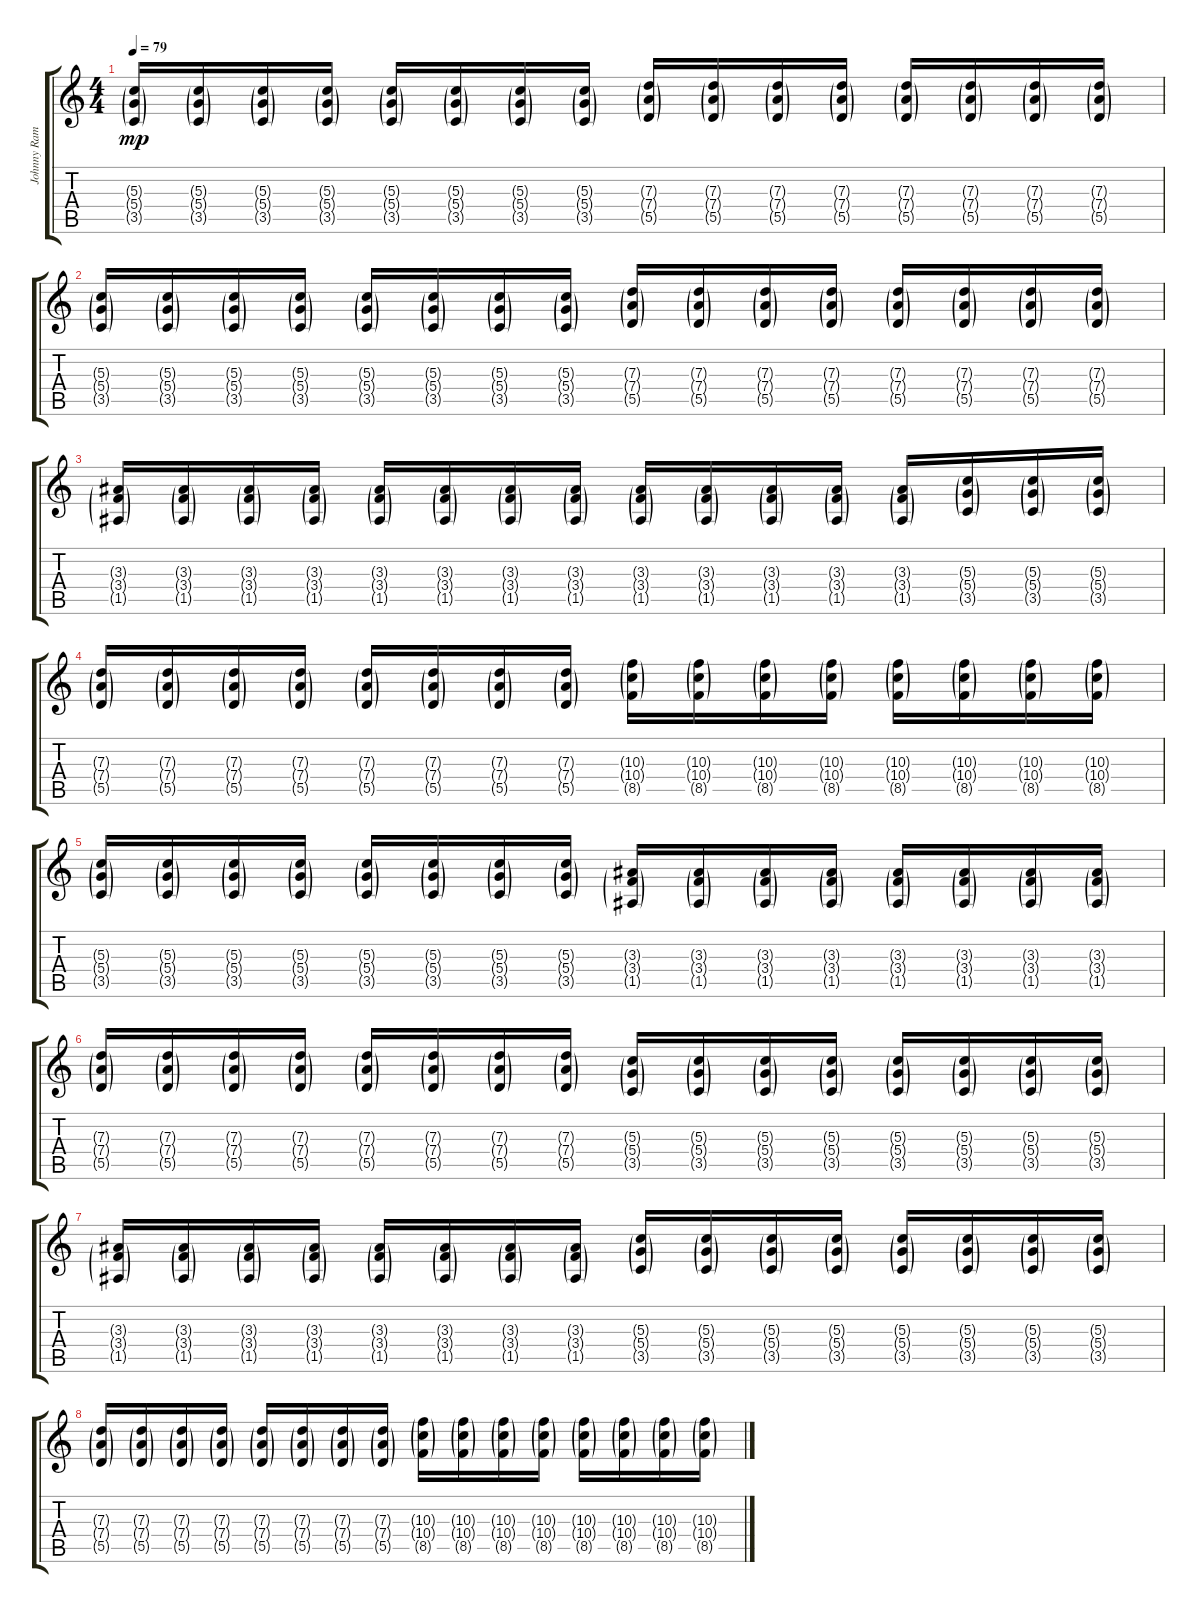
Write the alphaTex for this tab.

\track ("Johnny Ramone" "Johnny Ram") {instrument distortionguitar}
\staff {score tabs}
\tuning (E4 B3 G3 D3 A2 E2) {hide}
\ts (4 4)
\tempo 79
\clef g2
\ks c
(5.3{g} 5.4{g} 3.5{g}).16{dy mp} (5.3{g} 5.4{g} 3.5{g}).16 (5.3{g} 5.4{g} 3.5{g}).16 (5.3{g} 5.4{g} 3.5{g}).16 (5.3{g} 5.4{g} 3.5{g}).16 (5.3{g} 5.4{g} 3.5{g}).16 (5.3{g} 5.4{g} 3.5{g}).16 (5.3{g} 5.4{g} 3.5{g}).16 (7.3{g} 7.4{g} 5.5{g}).16 (7.3{g} 7.4{g} 5.5{g}).16 (7.3{g} 7.4{g} 5.5{g}).16 (7.3{g} 7.4{g} 5.5{g}).16 (7.3{g} 7.4{g} 5.5{g}).16 (7.3{g} 7.4{g} 5.5{g}).16 (7.3{g} 7.4{g} 5.5{g}).16 (7.3{g} 7.4{g} 5.5{g}).16 |
(5.3{g} 5.4{g} 3.5{g}).16 (5.3{g} 5.4{g} 3.5{g}).16 (5.3{g} 5.4{g} 3.5{g}).16 (5.3{g} 5.4{g} 3.5{g}).16 (5.3{g} 5.4{g} 3.5{g}).16 (5.3{g} 5.4{g} 3.5{g}).16 (5.3{g} 5.4{g} 3.5{g}).16 (5.3{g} 5.4{g} 3.5{g}).16 (7.3{g} 7.4{g} 5.5{g}).16 (7.3{g} 7.4{g} 5.5{g}).16 (7.3{g} 7.4{g} 5.5{g}).16 (7.3{g} 7.4{g} 5.5{g}).16 (7.3{g} 7.4{g} 5.5{g}).16 (7.3{g} 7.4{g} 5.5{g}).16 (7.3{g} 7.4{g} 5.5{g}).16 (7.3{g} 7.4{g} 5.5{g}).16 |
(3.3{g} 3.4{g} 1.5{g}).16 (3.3{g} 3.4{g} 1.5{g}).16 (3.3{g} 3.4{g} 1.5{g}).16 (3.3{g} 3.4{g} 1.5{g}).16 (3.3{g} 3.4{g} 1.5{g}).16 (3.3{g} 3.4{g} 1.5{g}).16 (3.3{g} 3.4{g} 1.5{g}).16 (3.3{g} 3.4{g} 1.5{g}).16 (3.3{g} 3.4{g} 1.5{g}).16 (3.3{g} 3.4{g} 1.5{g}).16 (3.3{g} 3.4{g} 1.5{g}).16 (3.3{g} 3.4{g} 1.5{g}).16 (3.3{g} 3.4{g} 1.5{g}).16 (5.3{g} 5.4{g} 3.5{g}).16 (5.3{g} 5.4{g} 3.5{g}).16 (5.3{g} 5.4{g} 3.5{g}).16 |
(7.3{g} 7.4{g} 5.5{g}).16 (7.3{g} 7.4{g} 5.5{g}).16 (7.3{g} 7.4{g} 5.5{g}).16 (7.3{g} 7.4{g} 5.5{g}).16 (7.3{g} 7.4{g} 5.5{g}).16 (7.3{g} 7.4{g} 5.5{g}).16 (7.3{g} 7.4{g} 5.5{g}).16 (7.3{g} 7.4{g} 5.5{g}).16 (10.3{g} 10.4{g} 8.5{g}).16 (10.3{g} 10.4{g} 8.5{g}).16 (10.3{g} 10.4{g} 8.5{g}).16 (10.3{g} 10.4{g} 8.5{g}).16 (10.3{g} 10.4{g} 8.5{g}).16 (10.3{g} 10.4{g} 8.5{g}).16 (10.3{g} 10.4{g} 8.5{g}).16 (10.3{g} 10.4{g} 8.5{g}).16 |
(5.3{g} 5.4{g} 3.5{g}).16 (5.3{g} 5.4{g} 3.5{g}).16 (5.3{g} 5.4{g} 3.5{g}).16 (5.3{g} 5.4{g} 3.5{g}).16 (5.3{g} 5.4{g} 3.5{g}).16 (5.3{g} 5.4{g} 3.5{g}).16 (5.3{g} 5.4{g} 3.5{g}).16 (5.3{g} 5.4{g} 3.5{g}).16 (3.3{g} 3.4{g} 1.5{g}).16 (3.3{g} 3.4{g} 1.5{g}).16 (3.3{g} 3.4{g} 1.5{g}).16 (3.3{g} 3.4{g} 1.5{g}).16 (3.3{g} 3.4{g} 1.5{g}).16 (3.3{g} 3.4{g} 1.5{g}).16 (3.3{g} 3.4{g} 1.5{g}).16 (3.3{g} 3.4{g} 1.5{g}).16 |
(7.3{g} 7.4{g} 5.5{g}).16 (7.3{g} 7.4{g} 5.5{g}).16 (7.3{g} 7.4{g} 5.5{g}).16 (7.3{g} 7.4{g} 5.5{g}).16 (7.3{g} 7.4{g} 5.5{g}).16 (7.3{g} 7.4{g} 5.5{g}).16 (7.3{g} 7.4{g} 5.5{g}).16 (7.3{g} 7.4{g} 5.5{g}).16 (5.3{g} 5.4{g} 3.5{g}).16 (5.3{g} 5.4{g} 3.5{g}).16 (5.3{g} 5.4{g} 3.5{g}).16 (5.3{g} 5.4{g} 3.5{g}).16 (5.3{g} 5.4{g} 3.5{g}).16 (5.3{g} 5.4{g} 3.5{g}).16 (5.3{g} 5.4{g} 3.5{g}).16 (5.3{g} 5.4{g} 3.5{g}).16 |
(3.3{g} 3.4{g} 1.5{g}).16 (3.3{g} 3.4{g} 1.5{g}).16 (3.3{g} 3.4{g} 1.5{g}).16 (3.3{g} 3.4{g} 1.5{g}).16 (3.3{g} 3.4{g} 1.5{g}).16 (3.3{g} 3.4{g} 1.5{g}).16 (3.3{g} 3.4{g} 1.5{g}).16 (3.3{g} 3.4{g} 1.5{g}).16 (5.3{g} 5.4{g} 3.5{g}).16 (5.3{g} 5.4{g} 3.5{g}).16 (5.3{g} 5.4{g} 3.5{g}).16 (5.3{g} 5.4{g} 3.5{g}).16 (5.3{g} 5.4{g} 3.5{g}).16 (5.3{g} 5.4{g} 3.5{g}).16 (5.3{g} 5.4{g} 3.5{g}).16 (5.3{g} 5.4{g} 3.5{g}).16 |
(7.3{g} 7.4{g} 5.5{g}).16 (7.3{g} 7.4{g} 5.5{g}).16 (7.3{g} 7.4{g} 5.5{g}).16 (7.3{g} 7.4{g} 5.5{g}).16 (7.3{g} 7.4{g} 5.5{g}).16 (7.3{g} 7.4{g} 5.5{g}).16 (7.3{g} 7.4{g} 5.5{g}).16 (7.3{g} 7.4{g} 5.5{g}).16 (10.3{g} 10.4{g} 8.5{g}).16 (10.3{g} 10.4{g} 8.5{g}).16 (10.3{g} 10.4{g} 8.5{g}).16 (10.3{g} 10.4{g} 8.5{g}).16 (10.3{g} 10.4{g} 8.5{g}).16 (10.3{g} 10.4{g} 8.5{g}).16 (10.3{g} 10.4{g} 8.5{g}).16 (10.3{g} 10.4{g} 8.5{g}).16
